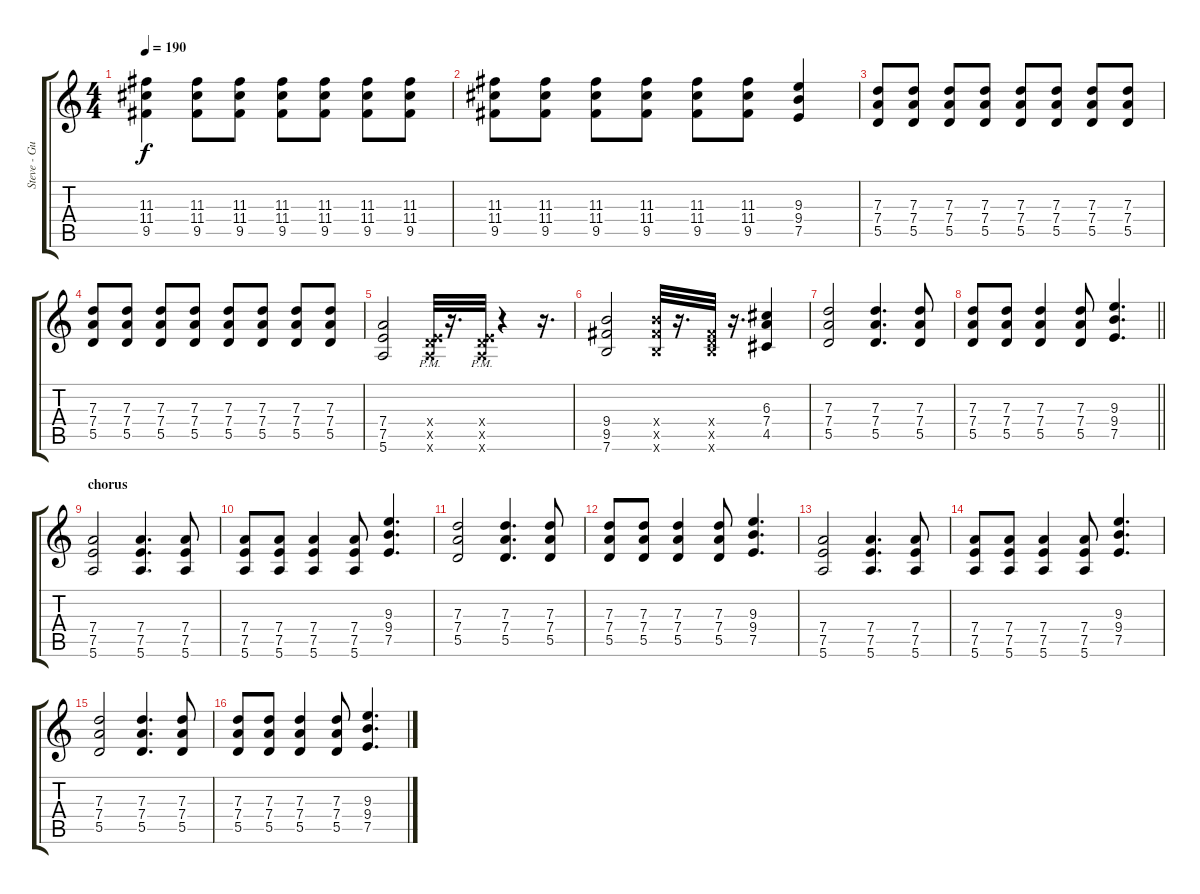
\track ("Steve - Guitar" "Steve - Gu") {instrument overdrivenguitar}
\staff {score tabs}
\tuning (E4 B3 G3 D3 A2 E2) {hide}
\ts (4 4)
\tempo 190
\clef g2
\ks c
(11.3 11.4 9.5).4{dy f} (11.3 11.4 9.5).8 (11.3 11.4 9.5).8 (11.3 11.4 9.5).8 (11.3 11.4 9.5).8 (11.3 11.4 9.5).8 (11.3 11.4 9.5).8 |
(11.3 11.4 9.5).8 (11.3 11.4 9.5).8 (11.3 11.4 9.5).8 (11.3 11.4 9.5).8 (11.3 11.4 9.5).8 (11.3 11.4 9.5).8 (9.3 9.4 7.5).4 |
(7.3 7.4 5.5).8 (7.3 7.4 5.5).8 (7.3 7.4 5.5).8 (7.3 7.4 5.5).8 (7.3 7.4 5.5).8 (7.3 7.4 5.5).8 (7.3 7.4 5.5).8 (7.3 7.4 5.5).8 |
(7.3 7.4 5.5).8 (7.3 7.4 5.5).8 (7.3 7.4 5.5).8 (7.3 7.4 5.5).8 (7.3 7.4 5.5).8 (7.3 7.4 5.5).8 (7.3 7.4 5.5).8 (7.3 7.4 5.5).8 |
(7.4 7.5 5.6).2 (0.4{x} 7.5{pm x} 5.6{pm x}).32 r.16{d} (0.4{x} 7.5{pm x} 5.6{pm x}).32 r.4 r.16{d} |
(9.4 9.5 7.6).2 (9.4{x} 9.5{x} 7.6{x}).32 r.16{d} (0.4{x} 9.5{x} 7.6{x}).32 r.16{d} (6.3 7.4 4.5).4 |
(7.3 7.4 5.5).2 (7.3 7.4 5.5).4{d} (7.3 7.4 5.5).8 |
\barLineRight lightlight
(7.3 7.4 5.5).8 (7.3 7.4 5.5).8 (7.3 7.4 5.5).4 (7.3 7.4 5.5).8 (9.3 9.4 7.5).4{d} |
\section ("" "chorus")
(7.4 7.5 5.6).2 (7.4 7.5 5.6).4{d} (7.4 7.5 5.6).8 |
(7.4 7.5 5.6).8 (7.4 7.5 5.6).8 (7.4 7.5 5.6).4 (7.4 7.5 5.6).8 (9.3 9.4 7.5).4{d} |
(7.3 7.4 5.5).2 (7.3 7.4 5.5).4{d} (7.3 7.4 5.5).8 |
(7.3 7.4 5.5).8 (7.3 7.4 5.5).8 (7.3 7.4 5.5).4 (7.3 7.4 5.5).8 (9.3 9.4 7.5).4{d} |
(7.4 7.5 5.6).2 (7.4 7.5 5.6).4{d} (7.4 7.5 5.6).8 |
(7.4 7.5 5.6).8 (7.4 7.5 5.6).8 (7.4 7.5 5.6).4 (7.4 7.5 5.6).8 (9.3 9.4 7.5).4{d} |
(7.3 7.4 5.5).2 (7.3 7.4 5.5).4{d} (7.3 7.4 5.5).8 |
(7.3 7.4 5.5).8 (7.3 7.4 5.5).8 (7.3 7.4 5.5).4 (7.3 7.4 5.5).8 (9.3 9.4 7.5).4{d}
